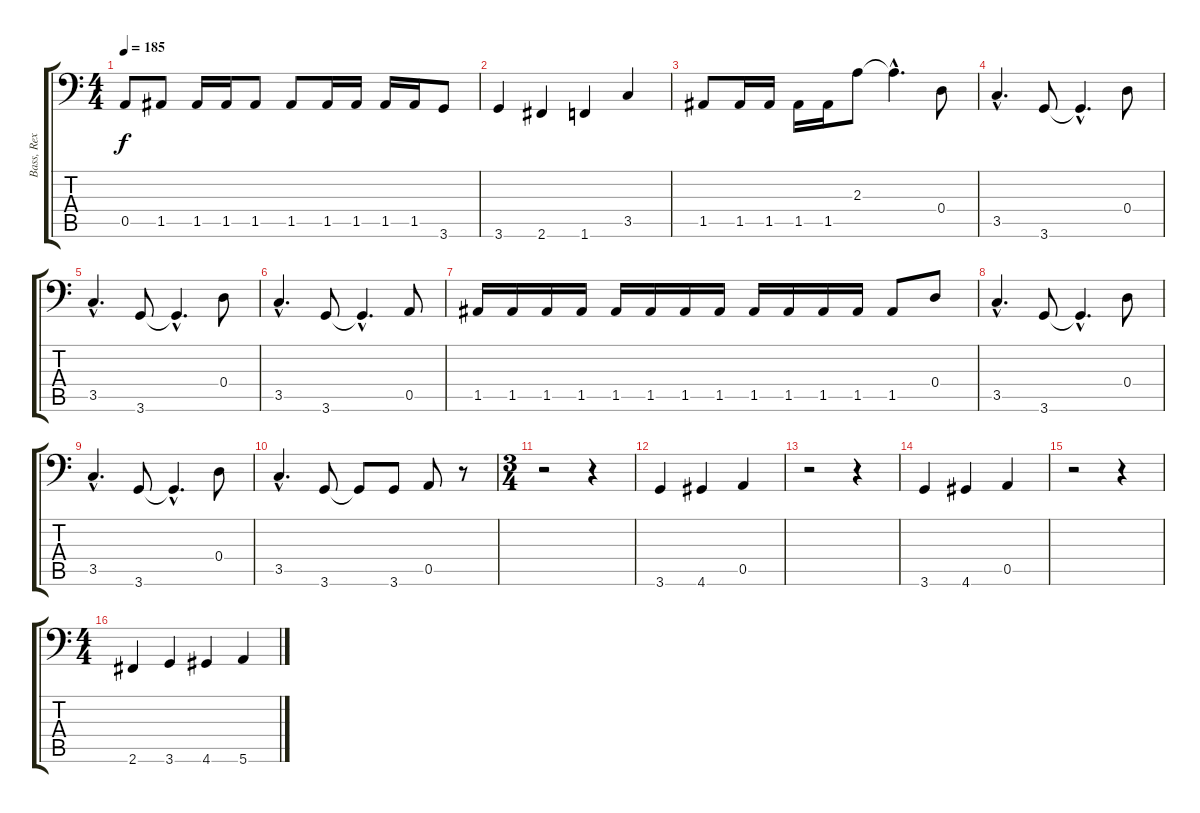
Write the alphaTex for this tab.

\track ("Bass, Rex" "Bass, Rex") {instrument electricbasspick}
\staff {score tabs}
\tuning (E3 B2 G2 D2 A1 E1) {hide}
\ts (4 4)
\tempo 185
\clef f4
\ks c
0.5.8{dy f} 1.5.8 1.5.16 1.5.16 1.5.8 1.5.8 1.5.16 1.5.16 1.5.16 1.5.16 3.6.8 |
3.6.4 2.6.4 1.6.4 3.5.4 |
1.5.8 1.5.16 1.5.16 1.5.16 1.5.16 2.3.8 2.3{hac t}.4{d} 0.4.8 |
3.5{hac}.4{d} 3.6.8 3.6{hac t}.4{d} 0.4.8 |
3.5{hac}.4{d} 3.6.8 3.6{hac t}.4{d} 0.4.8 |
3.5{hac}.4{d} 3.6.8 3.6{hac t}.4{d} 0.5.8 |
1.5.16 1.5.16 1.5.16 1.5.16 1.5.16 1.5.16 1.5.16 1.5.16 1.5.16 1.5.16 1.5.16 1.5.16 1.5.8 0.4.8 |
3.5{hac}.4{d} 3.6.8 3.6{hac t}.4{d} 0.4.8 |
3.5{hac}.4{d} 3.6.8 3.6{hac t}.4{d} 0.4.8 |
3.5{hac}.4{d} 3.6.8 3.6{t}.8 3.6.8 0.5.8 r.8 |
\ts (3 4)
r.2 r.4 |
3.6.4 4.6.4 0.5.4 |
r.2 r.4 |
3.6.4 4.6.4 0.5.4 |
r.2 r.4 |
\ts (4 4)
2.6.4 3.6.4 4.6.4 5.6.4
